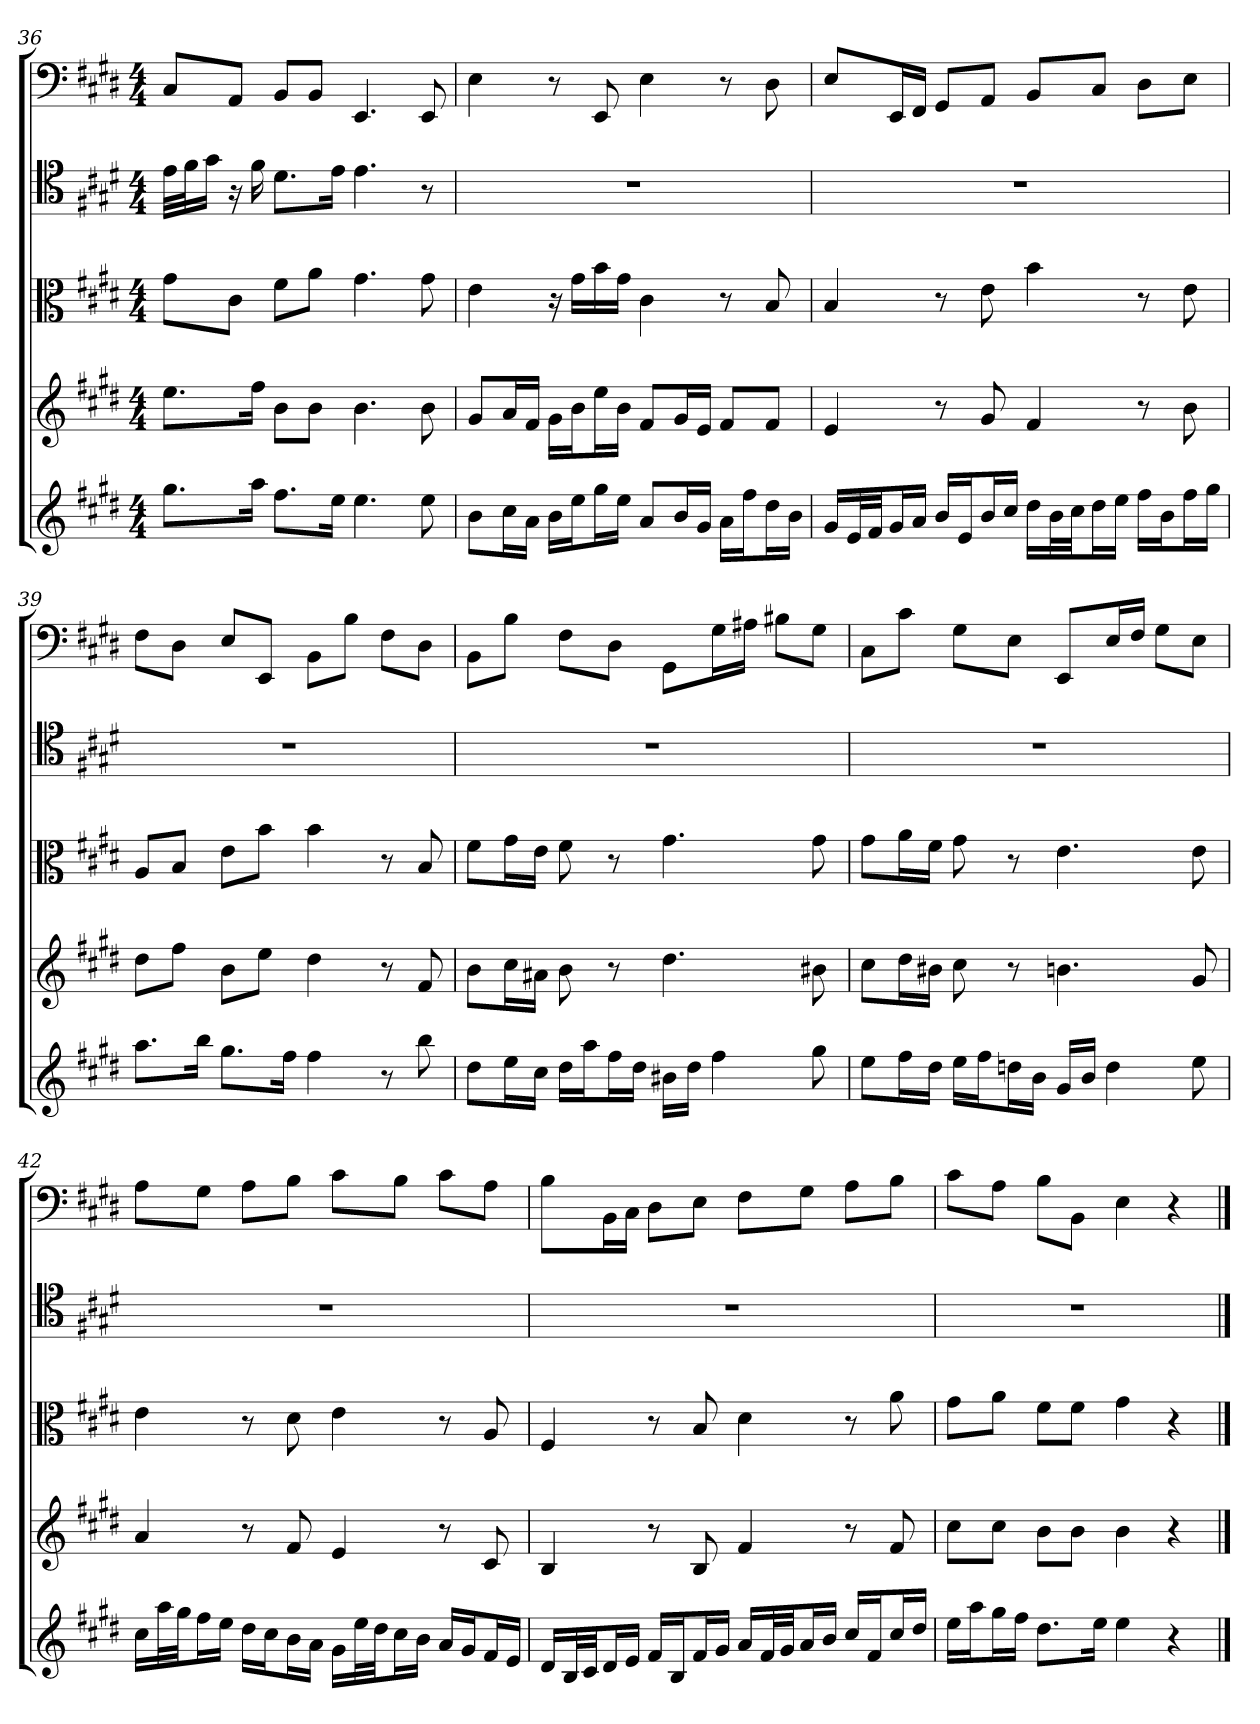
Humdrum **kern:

**kern	**kern	**kern	**kern	**kern
*part5	*part4	*part3	*part2	*part1
*staff5	*staff4	*staff3	*staff2	*staff1
*	*	*clefC3	*clefC4	*clefF4
*k[f#c#g#d#]	*k[f#c#g#d#]	*k[f#c#g#d#]	*k[f#c#g#d#]	*k[f#c#g#d#]
*E:	*E:	*E:	*E:	*E:
*M4/4	*M4/4	*M4/4	*M4/4	*M4/4
=36	=36	=36	=36	=36
8.gg#L	8.eeL	8g#\L	32e\LLL	8C#/L
.	.	.	32f#\J	.
.	.	.	16g#\JJ	.
.	.	8c#\J	16r	8AA/J
16aaJk	16ff#Jk	.	16f#	.
8.ff#L	8bL	8f#\L	8.d#\L	8BB/L
.	8bJ	8a\J	.	8BB/J
16eeJk	.	.	16e\Jk	.
4.ee	4.b	4.g#	4.e	4.EE
8ee	8b	8g#	8r	8EE
=37	=37	=37	=37	=37
8bL	8g#L	4e	1r	4E
16cc#L	16aL	.	.	.
16aJJ	16f#JJ	.	.	.
16bLL	16g#LL	16r	.	8r
16eeJ	16bJ	16g#\LL	.	.
16gg#L	16eeL	16b\	.	8EE
16eeJJ	16bJJ	16g#\JJ	.	.
8aL	8f#L	4c#	.	4E
16bL	16g#L	.	.	.
16g#JJ	16eJJ	.	.	.
16aLL	8f#L	8r	.	8r
16ff#J	.	.	.	.
16dd#L	8f#J	8B	.	8D#
16bJJ	.	.	.	.
=38	=38	=38	=38	=38
16g#LL	4e	4B	1r	8E/L
32eL	.	.	.	.
32f#JJ	.	.	.	.
16g#L	.	.	.	16EE/L
16aJJ	.	.	.	16FF#/JJ
16bLL	8r	8r	.	8GG#/L
16eJ	.	.	.	.
16bL	8g#	8e	.	8AA/J
16cc#JJ	.	.	.	.
16dd#LL	4f#	4b	.	8BB/L
32bL	.	.	.	.
32cc#JJ	.	.	.	.
16dd#L	.	.	.	8C#/J
16eeJJ	.	.	.	.
16ff#LL	8r	8r	.	8D#\L
16bJ	.	.	.	.
16ff#L	8b	8e	.	8E\J
16gg#JJ	.	.	.	.
=39	=39	=39	=39	=39
8.aaL	8dd#L	8A/L	1r	8F#\L
.	8ff#J	8B/J	.	8D#\J
16bbJk	.	.	.	.
8.gg#L	8bL	8e\L	.	8E/L
.	8eeJ	8b\J	.	8EE/J
16ff#Jk	.	.	.	.
4ff#	4dd#	4b	.	8BB\L
.	.	.	.	8B\J
8r	8r	8r	.	8F#\L
8bb	8f#	8B	.	8D#\J
=40	=40	=40	=40	=40
8dd#L	8bL	8f#\L	1r	8BB\L
16eeL	16cc#L	16g#\L	.	8B\J
16cc#JJ	16a#XJJ	16e\JJ	.	.
16dd#LL	8b	8f#	.	8F#\L
16aaJ	.	.	.	.
16ff#L	8r	8r	.	8D#\J
16dd#JJ	.	.	.	.
16b#XLL	4.dd#	4.g#	.	8GG#\L
16dd#JJ	.	.	.	.
4ff#	.	.	.	16G#\L
.	.	.	.	16A#X\JJ
.	.	.	.	8B#X\L
8gg#	8b#X	8g#	.	8G#\J
=41	=41	=41	=41	=41
8eeL	8cc#L	8g#\L	1r	8C#\L
16ff#L	16dd#L	16a\L	.	8c#\J
16dd#JJ	16b#XJJ	16f#\JJ	.	.
16eeLL	8cc#	8g#	.	8G#\L
16ff#J	.	.	.	.
16ddnL	8r	8r	.	8E\J
16bJJ	.	.	.	.
16g#LL	4.bn	4.e	.	8EE/L
16bJJ	.	.	.	.
4dd	.	.	.	16E/L
.	.	.	.	16F#/JJ
.	.	.	.	8G#\L
8ee	8g#	8e	.	8E\J
=42	=42	=42	=42	=42
16cc#LL	4a	4e	1r	8A\L
32aaL	.	.	.	.
32gg#JJ	.	.	.	.
16ff#L	.	.	.	8G#\J
16eeJJ	.	.	.	.
16dd#LL	8r	8r	.	8A\L
16cc#J	.	.	.	.
16bL	8f#	8d#	.	8B\J
16aJJ	.	.	.	.
16g#LL	4e	4e	.	8c#\L
32eeL	.	.	.	.
32dd#JJ	.	.	.	.
16cc#L	.	.	.	8B\J
16bJJ	.	.	.	.
16aLL	8r	8r	.	8c#\L
16g#J	.	.	.	.
16f#L	8c#	8A	.	8A\J
16eJJ	.	.	.	.
=43	=43	=43	=43	=43
16d#LL	4B	4F#	1r	8B\L
32BL	.	.	.	.
32c#JJ	.	.	.	.
16d#L	.	.	.	16BB\L
16eJJ	.	.	.	16C#\JJ
16f#LL	8r	8r	.	8D#\L
16BJ	.	.	.	.
16f#L	8B	8B	.	8E\J
16g#JJ	.	.	.	.
16aLL	4f#	4d#	.	8F#\L
32f#L	.	.	.	.
32g#JJ	.	.	.	.
16aL	.	.	.	8G#\J
16bJJ	.	.	.	.
16cc#LL	8r	8r	.	8A\L
16f#J	.	.	.	.
16cc#L	8f#	8a	.	8B\J
16dd#JJ	.	.	.	.
=44	=44	=44	=44	=44
16eeLL	8cc#L	8g#\L	1r	8c#\L
16aaJ	.	.	.	.
16gg#L	8cc#J	8a\J	.	8A\J
16ff#JJ	.	.	.	.
8.dd#L	8bL	8f#\L	.	8B\L
.	8bJ	8f#\J	.	8BB\J
16eeJk	.	.	.	.
4ee	4b	4g#	.	4E
4r	4r	4r	.	4r
==	==	==	==	==
*-	*-	*-	*-	*-
